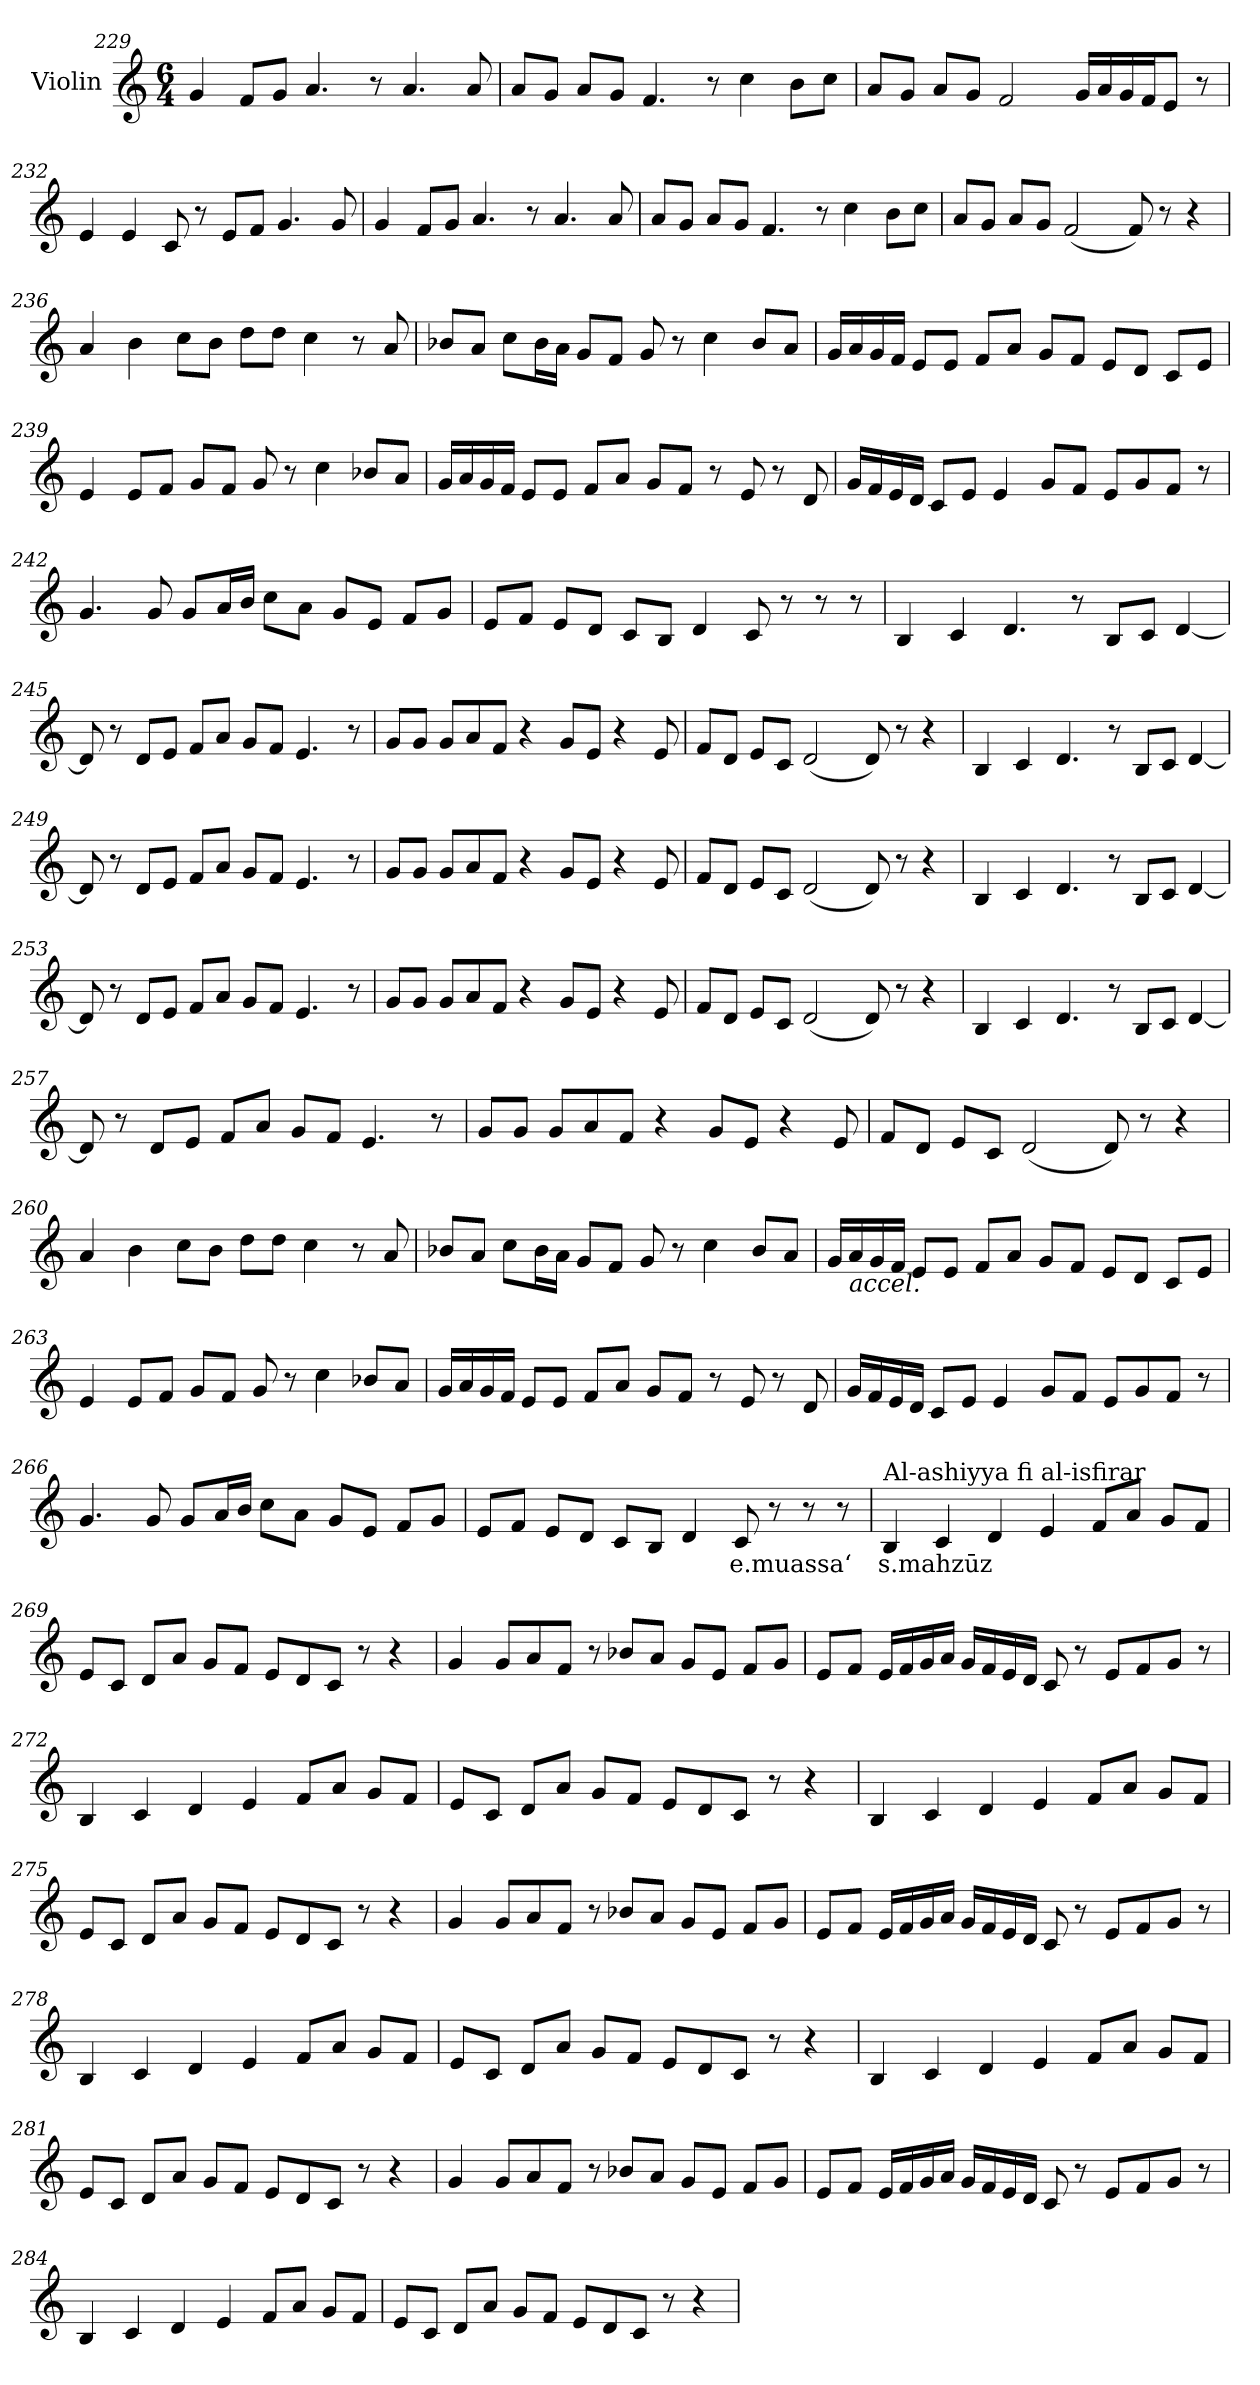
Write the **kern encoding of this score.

**kern	**text
*part1	*part1
*staff1	*staff1
*I"Violin	*
*clefG2	*
*k[]	*
*M6/4	*
=229	=229
4g/	.
8f/L	.
8g/J	.
4.a/	.
8r	.
4.a/	.
8a/	.
!!LO:LB:g=z
=230	=230
8a/L	.
8g/J	.
8a/L	.
8g/J	.
4.f/	.
8r	.
4cc\	.
8b\L	.
8cc\J	.
!!LO:LB:g=z
=231	=231
8a/L	.
8g/J	.
8a/L	.
8g/J	.
2f/	.
16g/LL	.
16a/	.
16g/	.
16f/J	.
8e/J	.
8r	.
=232	=232
4e/	.
4e/	.
8c/	.
8r	.
8e/L	.
8f/J	.
4.g/	.
8g/	.
=233	=233
4g/	.
8f/L	.
8g/J	.
4.a/	.
8r	.
4.a/	.
8a/	.
!!LO:LB:g=z
=234	=234
8a/L	.
8g/J	.
8a/L	.
8g/J	.
4.f/	.
8r	.
4cc\	.
8b\L	.
8cc\J	.
!!LO:PB:g=z
=235	=235
8a/L	.
8g/J	.
8a/L	.
8g/J	.
(<2f/	.
8f/)	.
8r	.
4r	.
=236	=236
4a/	.
4b\	.
8cc\L	.
8b\J	.
8dd\L	.
8dd\J	.
4cc\	.
8r	.
8a/	.
=237	=237
8b-X/L	.
8a/J	.
8cc\L	.
16b-\L	.
16a\JJ	.
8g/L	.
8f/J	.
8g/	.
8r	.
4cc\	.
8b-/L	.
8a/J	.
!!LO:LB:g=z
=238	=238
16g/LL	.
16a/	.
16g/	.
16f/JJ	.
8e/L	.
8e/J	.
8f/L	.
8a/J	.
8g/L	.
8f/J	.
8e/L	.
8d/J	.
8c/L	.
8e/J	.
=239	=239
4e/	.
8e/L	.
8f/J	.
8g/L	.
8f/J	.
8g/	.
8r	.
4cc\	.
8b-X/L	.
8a/J	.
=240	=240
16g/LL	.
16a/	.
16g/	.
16f/JJ	.
8e/L	.
8e/J	.
8f/L	.
8a/J	.
8g/L	.
8f/J	.
8r	.
8e/	.
8r	.
8d/	.
!!LO:LB:g=z
=241	=241
16g/LL	.
16f/	.
16e/	.
16d/JJ	.
8c/L	.
8e/J	.
4e/	.
8g/L	.
8f/J	.
8e/L	.
8g/	.
8f/J	.
8r	.
=242	=242
4.g/	.
8g/	.
8g/L	.
16a/L	.
16b/JJ	.
8cc\L	.
8a\J	.
8g/L	.
8e/J	.
8f/L	.
8g/J	.
=243	=243
8e/L	.
8f/J	.
8e/L	.
8d/J	.
8c/L	.
8B/J	.
4d/	.
8c/	.
8r	.
8r	.
8r	.
!!LO:LB:g=z
=244	=244
4B/	.
4c/	.
4.d/	.
8r	.
8B/L	.
8c/J	.
[4d/	.
=245	=245
8d/]	.
8r	.
8d/L	.
8e/J	.
8f/L	.
8a/J	.
8g/L	.
8f/J	.
4.e/	.
8r	.
=246	=246
8g/L	.
8g/J	.
8g/L	.
8a/	.
8f/J	.
4r	.
8g/L	.
8e/J	.
4r	.
8e/	.
!!LO:LB:g=z
=247	=247
8f/L	.
8d/J	.
8e/L	.
8c/J	.
(<2d/	.
8d/)	.
8r	.
4r	.
=248	=248
4B/	.
4c/	.
4.d/	.
8r	.
8B/L	.
8c/J	.
[4d/	.
=249	=249
8d/]	.
8r	.
8d/L	.
8e/J	.
8f/L	.
8a/J	.
8g/L	.
8f/J	.
4.e/	.
8r	.
!!LO:LB:g=z
=250	=250
8g/L	.
8g/J	.
8g/L	.
8a/	.
8f/J	.
4r	.
8g/L	.
8e/J	.
4r	.
8e/	.
=251	=251
8f/L	.
8d/J	.
8e/L	.
8c/J	.
(<2d/	.
8d/)	.
8r	.
4r	.
=252	=252
4B/	.
4c/	.
4.d/	.
8r	.
8B/L	.
8c/J	.
[4d/	.
!!LO:LB:g=z
=253	=253
8d/]	.
8r	.
8d/L	.
8e/J	.
8f/L	.
8a/J	.
8g/L	.
8f/J	.
4.e/	.
8r	.
=254	=254
8g/L	.
8g/J	.
8g/L	.
8a/	.
8f/J	.
4r	.
8g/L	.
8e/J	.
4r	.
8e/	.
=255	=255
8f/L	.
8d/J	.
8e/L	.
8c/J	.
(<2d/	.
8d/)	.
8r	.
4r	.
!!LO:LB:g=z
=256	=256
4B/	.
4c/	.
4.d/	.
8r	.
8B/L	.
8c/J	.
[4d/	.
=257	=257
8d/]	.
8r	.
8d/L	.
8e/J	.
8f/L	.
8a/J	.
8g/L	.
8f/J	.
4.e/	.
8r	.
=258	=258
8g/L	.
8g/J	.
8g/L	.
8a/	.
8f/J	.
4r	.
8g/L	.
8e/J	.
4r	.
8e/	.
!!LO:PB:g=z
=259	=259
8f/L	.
8d/J	.
8e/L	.
8c/J	.
(<2d/	.
8d/)	.
8r	.
4r	.
=260	=260
4a/	.
4b\	.
8cc\L	.
8b\J	.
8dd\L	.
8dd\J	.
4cc\	.
8r	.
8a/	.
=261	=261
8b-X/L	.
8a/J	.
8cc\L	.
16b-\L	.
16a\JJ	.
8g/L	.
8f/J	.
8g/	.
8r	.
4cc\	.
8b-/L	.
8a/J	.
!!LO:LB:g=z
=262	=262
16g/LL	.
!LO:TX:b:i:t=accel.	!
16a/	.
16g/	.
16f/JJ	.
8e/L	.
8e/J	.
8f/L	.
8a/J	.
8g/L	.
8f/J	.
8e/L	.
8d/J	.
8c/L	.
8e/J	.
=263	=263
4e/	.
8e/L	.
8f/J	.
8g/L	.
8f/J	.
8g/	.
8r	.
4cc\	.
8b-X/L	.
8a/J	.
=264	=264
16g/LL	.
16a/	.
16g/	.
16f/JJ	.
8e/L	.
8e/J	.
8f/L	.
8a/J	.
8g/L	.
8f/J	.
8r	.
8e/	.
8r	.
8d/	.
!!LO:LB:g=z
=265	=265
16g/LL	.
16f/	.
16e/	.
16d/JJ	.
8c/L	.
8e/J	.
4e/	.
8g/L	.
8f/J	.
8e/L	.
8g/	.
8f/J	.
8r	.
=266	=266
4.g/	.
8g/	.
8g/L	.
16a/L	.
16b/JJ	.
8cc\L	.
8a\J	.
8g/L	.
8e/J	.
8f/L	.
8g/J	.
=267	=267
8e/L	.
8f/J	.
8e/L	.
8d/J	.
8c/L	.
8B/J	.
4d/	.
!	!LO:LY:b
8c/	e.muassa‘
8r	.
8r	.
8r	.
!!LO:LB:g=z
=268	=268
*MM80	*
!LO:TX:a:t=Al-ashiyya fi al-isfirar	!
!	!LO:LY:b
4B/	s.mahzūz
4c/	.
4d/	.
4e/	.
8f/L	.
8a/J	.
8g/L	.
8f/J	.
=269	=269
8e/L	.
8c/J	.
8d/L	.
8a/J	.
8g/L	.
8f/J	.
8e/L	.
8d/	.
8c/J	.
8r	.
4r	.
=270	=270
4g/	.
8g/L	.
8a/	.
8f/J	.
8r	.
8b-X/L	.
8a/J	.
8g/L	.
8e/J	.
8f/L	.
8g/J	.
!!LO:LB:g=z
=271	=271
8e/L	.
8f/J	.
16e/LL	.
16f/	.
16g/	.
16a/JJ	.
16g/LL	.
16f/	.
16e/	.
16d/JJ	.
8c/	.
8r	.
8e/L	.
8f/	.
8g/J	.
8r	.
=272	=272
4B/	.
4c/	.
4d/	.
4e/	.
8f/L	.
8a/J	.
8g/L	.
8f/J	.
=273	=273
8e/L	.
8c/J	.
8d/L	.
8a/J	.
8g/L	.
8f/J	.
8e/L	.
8d/	.
8c/J	.
8r	.
4r	.
!!LO:LB:g=z
=274	=274
4B/	.
4c/	.
4d/	.
4e/	.
8f/L	.
8a/J	.
8g/L	.
8f/J	.
=275	=275
8e/L	.
8c/J	.
8d/L	.
8a/J	.
8g/L	.
8f/J	.
8e/L	.
8d/	.
8c/J	.
8r	.
4r	.
=276	=276
4g/	.
8g/L	.
8a/	.
8f/J	.
8r	.
8b-X/L	.
8a/J	.
8g/L	.
8e/J	.
8f/L	.
8g/J	.
!!LO:LB:g=z
=277	=277
8e/L	.
8f/J	.
16e/LL	.
16f/	.
16g/	.
16a/JJ	.
16g/LL	.
16f/	.
16e/	.
16d/JJ	.
8c/	.
8r	.
8e/L	.
8f/	.
8g/J	.
8r	.
=278	=278
4B/	.
4c/	.
4d/	.
4e/	.
8f/L	.
8a/J	.
8g/L	.
8f/J	.
=279	=279
8e/L	.
8c/J	.
8d/L	.
8a/J	.
8g/L	.
8f/J	.
8e/L	.
8d/	.
8c/J	.
8r	.
4r	.
!!LO:LB:g=z
=280	=280
4B/	.
4c/	.
4d/	.
4e/	.
8f/L	.
8a/J	.
8g/L	.
8f/J	.
=281	=281
8e/L	.
8c/J	.
8d/L	.
8a/J	.
8g/L	.
8f/J	.
8e/L	.
8d/	.
8c/J	.
8r	.
4r	.
=282	=282
4g/	.
8g/L	.
8a/	.
8f/J	.
8r	.
8b-X/L	.
8a/J	.
8g/L	.
8e/J	.
8f/L	.
8g/J	.
!!LO:PB:g=z
=283	=283
8e/L	.
8f/J	.
16e/LL	.
16f/	.
16g/	.
16a/JJ	.
16g/LL	.
16f/	.
16e/	.
16d/JJ	.
8c/	.
8r	.
8e/L	.
8f/	.
8g/J	.
8r	.
=284	=284
4B/	.
4c/	.
4d/	.
4e/	.
8f/L	.
8a/J	.
8g/L	.
8f/J	.
=285	=285
8e/L	.
8c/J	.
8d/L	.
8a/J	.
8g/L	.
8f/J	.
8e/L	.
8d/	.
8c/J	.
8r	.
4r	.
=	=
*-	*-
